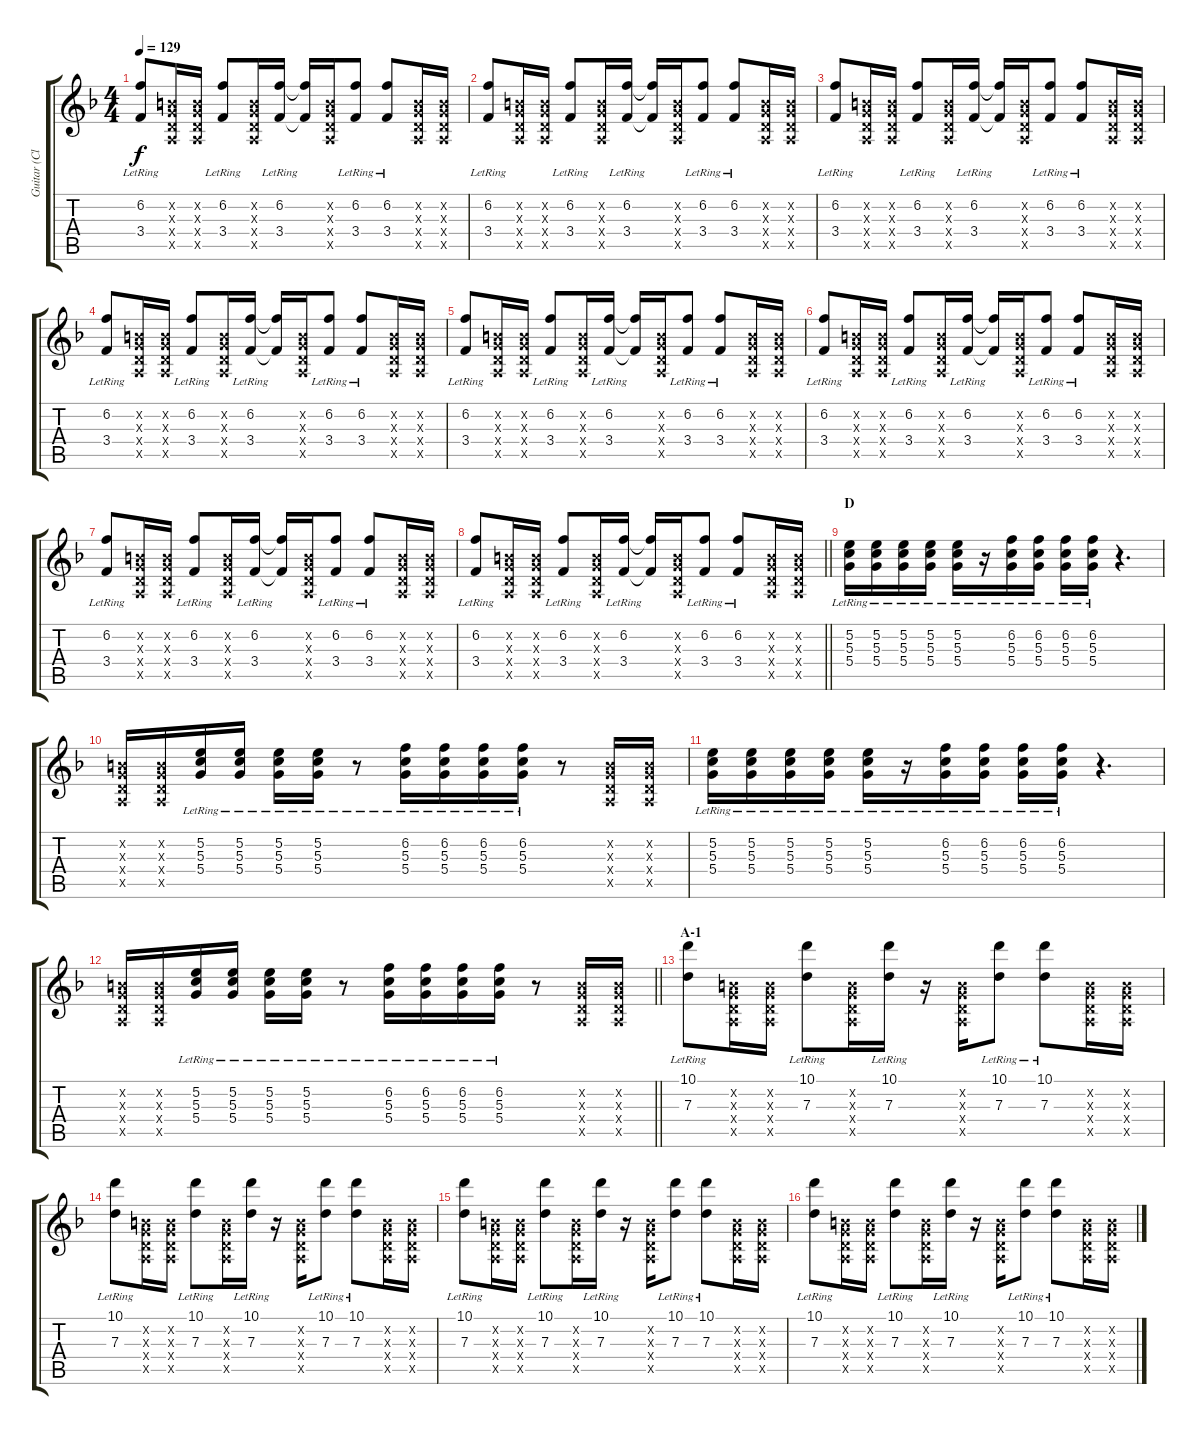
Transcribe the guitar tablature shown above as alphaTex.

\track ("Guitar (Clean)" "Guitar (Cl") {instrument electricguitarjazz}
\staff {score tabs}
\tuning (E4 B3 G3 D3 A2 E2) {hide}
\ts (4 4)
\tempo 129
\clef g2
\ks f
(6.2{lr} 3.4{lr}).8{dy f} (0.2{x} 0.3{x} 0.4{x} 0.5{x}).16 (0.2{x} 0.3{x} 0.4{x} 0.5{x}).16 (6.2{lr} 3.4{lr}).8 (0.2{x} 0.3{x} 0.4{x} 0.5{x}).16 (6.2{lr} 3.4{lr}).16 (6.2{t} 3.4{t}).16 (0.2{x} 0.3{x} 0.4{x} 0.5{x}).16 (6.2{lr} 3.4{lr}).8 (6.2{lr} 3.4{lr}).8 (0.2{x} 0.3{x} 0.4{x} 0.5{x}).16 (0.2{x} 0.3{x} 0.4{x} 0.5{x}).16 |
(6.2{lr} 3.4{lr}).8 (0.2{x} 0.3{x} 0.4{x} 0.5{x}).16 (0.2{x} 0.3{x} 0.4{x} 0.5{x}).16 (6.2{lr} 3.4{lr}).8 (0.2{x} 0.3{x} 0.4{x} 0.5{x}).16 (6.2{lr} 3.4{lr}).16 (6.2{t} 3.4{t}).16 (0.2{x} 0.3{x} 0.4{x} 0.5{x}).16 (6.2{lr} 3.4{lr}).8 (6.2{lr} 3.4{lr}).8 (0.2{x} 0.3{x} 0.4{x} 0.5{x}).16 (0.2{x} 0.3{x} 0.4{x} 0.5{x}).16 |
(6.2{lr} 3.4{lr}).8 (0.2{x} 0.3{x} 0.4{x} 0.5{x}).16 (0.2{x} 0.3{x} 0.4{x} 0.5{x}).16 (6.2{lr} 3.4{lr}).8 (0.2{x} 0.3{x} 0.4{x} 0.5{x}).16 (6.2{lr} 3.4{lr}).16 (6.2{t} 3.4{t}).16 (0.2{x} 0.3{x} 0.4{x} 0.5{x}).16 (6.2{lr} 3.4{lr}).8 (6.2{lr} 3.4{lr}).8 (0.2{x} 0.3{x} 0.4{x} 0.5{x}).16 (0.2{x} 0.3{x} 0.4{x} 0.5{x}).16 |
(6.2{lr} 3.4{lr}).8 (0.2{x} 0.3{x} 0.4{x} 0.5{x}).16 (0.2{x} 0.3{x} 0.4{x} 0.5{x}).16 (6.2{lr} 3.4{lr}).8 (0.2{x} 0.3{x} 0.4{x} 0.5{x}).16 (6.2{lr} 3.4{lr}).16 (6.2{t} 3.4{t}).16 (0.2{x} 0.3{x} 0.4{x} 0.5{x}).16 (6.2{lr} 3.4{lr}).8 (6.2{lr} 3.4{lr}).8 (0.2{x} 0.3{x} 0.4{x} 0.5{x}).16 (0.2{x} 0.3{x} 0.4{x} 0.5{x}).16 |
(6.2{lr} 3.4{lr}).8 (0.2{x} 0.3{x} 0.4{x} 0.5{x}).16 (0.2{x} 0.3{x} 0.4{x} 0.5{x}).16 (6.2{lr} 3.4{lr}).8 (0.2{x} 0.3{x} 0.4{x} 0.5{x}).16 (6.2{lr} 3.4{lr}).16 (6.2{t} 3.4{t}).16 (0.2{x} 0.3{x} 0.4{x} 0.5{x}).16 (6.2{lr} 3.4{lr}).8 (6.2{lr} 3.4{lr}).8 (0.2{x} 0.3{x} 0.4{x} 0.5{x}).16 (0.2{x} 0.3{x} 0.4{x} 0.5{x}).16 |
(6.2{lr} 3.4{lr}).8 (0.2{x} 0.3{x} 0.4{x} 0.5{x}).16 (0.2{x} 0.3{x} 0.4{x} 0.5{x}).16 (6.2{lr} 3.4{lr}).8 (0.2{x} 0.3{x} 0.4{x} 0.5{x}).16 (6.2{lr} 3.4{lr}).16 (6.2{t} 3.4{t}).16 (0.2{x} 0.3{x} 0.4{x} 0.5{x}).16 (6.2{lr} 3.4{lr}).8 (6.2{lr} 3.4{lr}).8 (0.2{x} 0.3{x} 0.4{x} 0.5{x}).16 (0.2{x} 0.3{x} 0.4{x} 0.5{x}).16 |
(6.2{lr} 3.4{lr}).8 (0.2{x} 0.3{x} 0.4{x} 0.5{x}).16 (0.2{x} 0.3{x} 0.4{x} 0.5{x}).16 (6.2{lr} 3.4{lr}).8 (0.2{x} 0.3{x} 0.4{x} 0.5{x}).16 (6.2{lr} 3.4{lr}).16 (6.2{t} 3.4{t}).16 (0.2{x} 0.3{x} 0.4{x} 0.5{x}).16 (6.2{lr} 3.4{lr}).8 (6.2{lr} 3.4{lr}).8 (0.2{x} 0.3{x} 0.4{x} 0.5{x}).16 (0.2{x} 0.3{x} 0.4{x} 0.5{x}).16 |
\barLineRight lightlight
(6.2{lr} 3.4{lr}).8 (0.2{x} 0.3{x} 0.4{x} 0.5{x}).16 (0.2{x} 0.3{x} 0.4{x} 0.5{x}).16 (6.2{lr} 3.4{lr}).8 (0.2{x} 0.3{x} 0.4{x} 0.5{x}).16 (6.2{lr} 3.4{lr}).16 (6.2{t} 3.4{t}).16 (0.2{x} 0.3{x} 0.4{x} 0.5{x}).16 (6.2{lr} 3.4{lr}).8 (6.2{lr} 3.4{lr}).8 (0.2{x} 0.3{x} 0.4{x} 0.5{x}).16 (0.2{x} 0.3{x} 0.4{x} 0.5{x}).16 |
\section ("" "D")
(5.2{lr} 5.3{lr} 5.4{lr}).16 (5.2{lr} 5.3{lr} 5.4{lr}).16 (5.2{lr} 5.3{lr} 5.4{lr}).16 (5.2{lr} 5.3{lr} 5.4{lr}).16 (5.2{lr} 5.3{lr} 5.4{lr}).16 r.16 (6.2{lr} 5.3{lr} 5.4{lr}).16 (6.2{lr} 5.3{lr} 5.4{lr}).16 (6.2{lr} 5.3{lr} 5.4{lr}).16 (6.2{lr} 5.3{lr} 5.4{lr}).16 r.4{d} |
(0.2{x} 0.3{x} 0.4{x} 0.5{x}).16 (0.2{x} 0.3{x} 0.4{x} 0.5{x}).16 (5.2{lr} 5.3{lr} 5.4{lr}).16 (5.2{lr} 5.3{lr} 5.4{lr}).16 (5.2{lr} 5.3{lr} 5.4{lr}).16 (5.2{lr} 5.3{lr} 5.4{lr}).16 r.8 (6.2{lr} 5.3{lr} 5.4{lr}).16 (6.2{lr} 5.3{lr} 5.4{lr}).16 (6.2{lr} 5.3{lr} 5.4{lr}).16 (6.2{lr} 5.3{lr} 5.4{lr}).16 r.8 (0.2{x} 0.3{x} 0.4{x} 0.5{x}).16 (0.2{x} 0.3{x} 0.4{x} 0.5{x}).16 |
(5.2{lr} 5.3{lr} 5.4{lr}).16 (5.2{lr} 5.3{lr} 5.4{lr}).16 (5.2{lr} 5.3{lr} 5.4{lr}).16 (5.2{lr} 5.3{lr} 5.4{lr}).16 (5.2{lr} 5.3{lr} 5.4{lr}).16 r.16 (6.2{lr} 5.3{lr} 5.4{lr}).16 (6.2{lr} 5.3{lr} 5.4{lr}).16 (6.2{lr} 5.3{lr} 5.4{lr}).16 (6.2{lr} 5.3{lr} 5.4{lr}).16 r.4{d} |
\barLineRight lightlight
(0.2{x} 0.3{x} 0.4{x} 0.5{x}).16 (0.2{x} 0.3{x} 0.4{x} 0.5{x}).16 (5.2{lr} 5.3{lr} 5.4{lr}).16 (5.2{lr} 5.3{lr} 5.4{lr}).16 (5.2{lr} 5.3{lr} 5.4{lr}).16 (5.2{lr} 5.3{lr} 5.4{lr}).16 r.8 (6.2{lr} 5.3{lr} 5.4{lr}).16 (6.2{lr} 5.3{lr} 5.4{lr}).16 (6.2{lr} 5.3{lr} 5.4{lr}).16 (6.2{lr} 5.3{lr} 5.4{lr}).16 r.8 (0.2{x} 0.3{x} 0.4{x} 0.5{x}).16 (0.2{x} 0.3{x} 0.4{x} 0.5{x}).16 |
\section ("" "A-1")
(10.1{lr} 7.3{lr}).8 (0.2{x} 0.3{x} 0.4{x} 0.5{x}).16 (0.2{x} 0.3{x} 0.4{x} 0.5{x}).16 (10.1{lr} 7.3{lr}).8 (0.2{x} 0.3{x} 0.4{x} 0.5{x}).16 (10.1{lr} 7.3{lr}).16 r.16 (0.2{x} 0.3{x} 0.4{x} 0.5{x}).16 (10.1{lr} 7.3{lr}).8 (10.1{lr} 7.3{lr}).8 (0.2{x} 0.3{x} 0.4{x} 0.5{x}).16 (0.2{x} 0.3{x} 0.4{x} 0.5{x}).16 |
(10.1{lr} 7.3{lr}).8 (0.2{x} 0.3{x} 0.4{x} 0.5{x}).16 (0.2{x} 0.3{x} 0.4{x} 0.5{x}).16 (10.1{lr} 7.3{lr}).8 (0.2{x} 0.3{x} 0.4{x} 0.5{x}).16 (10.1{lr} 7.3{lr}).16 r.16 (0.2{x} 0.3{x} 0.4{x} 0.5{x}).16 (10.1{lr} 7.3{lr}).8 (10.1{lr} 7.3{lr}).8 (0.2{x} 0.3{x} 0.4{x} 0.5{x}).16 (0.2{x} 0.3{x} 0.4{x} 0.5{x}).16 |
(10.1{lr} 7.3{lr}).8 (0.2{x} 0.3{x} 0.4{x} 0.5{x}).16 (0.2{x} 0.3{x} 0.4{x} 0.5{x}).16 (10.1{lr} 7.3{lr}).8 (0.2{x} 0.3{x} 0.4{x} 0.5{x}).16 (10.1{lr} 7.3{lr}).16 r.16 (0.2{x} 0.3{x} 0.4{x} 0.5{x}).16 (10.1{lr} 7.3{lr}).8 (10.1{lr} 7.3{lr}).8 (0.2{x} 0.3{x} 0.4{x} 0.5{x}).16 (0.2{x} 0.3{x} 0.4{x} 0.5{x}).16 |
(10.1{lr} 7.3{lr}).8 (0.2{x} 0.3{x} 0.4{x} 0.5{x}).16 (0.2{x} 0.3{x} 0.4{x} 0.5{x}).16 (10.1{lr} 7.3{lr}).8 (0.2{x} 0.3{x} 0.4{x} 0.5{x}).16 (10.1{lr} 7.3{lr}).16 r.16 (0.2{x} 0.3{x} 0.4{x} 0.5{x}).16 (10.1{lr} 7.3{lr}).8 (10.1{lr} 7.3{lr}).8 (0.2{x} 0.3{x} 0.4{x} 0.5{x}).16 (0.2{x} 0.3{x} 0.4{x} 0.5{x}).16
